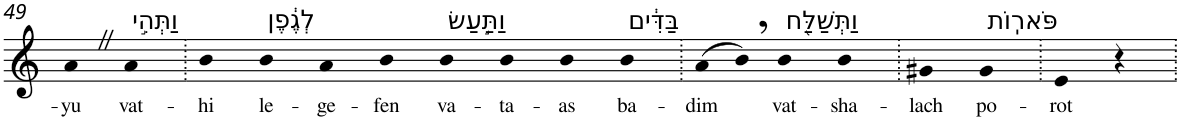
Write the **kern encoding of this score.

**kern	**text
*part1	*part1
*staff1	*staff1
*I"Piano	*
*I'Pno	*
!!LO:PB:g=z
*clefG2	*
*k[]	*
=49	=49
!	!LO:LY:b
4aZ	-yu
!LO:TX:a:t=וַתְּהִ֣י	!
!	!LO:LY:b
4a	vat-
=50.	=50.
!	!LO:LY:b
4b	-hi
!LO:TX:a:t=לְגֶ֔פֶן	!
!	!LO:LY:b
4b	le-
!	!LO:LY:b
4a	-ge-
!	!LO:LY:b
4b	-fen
!LO:TX:a:t=וַתַּ֣עַשׂ	!
!	!LO:LY:b
4b	va-
!	!LO:LY:b
4b	-ta-
!	!LO:LY:b
4b	-as
!LO:TX:a:t=בַּדִּ֔ים	!
!	!LO:LY:b
4b	ba-
=51.	=51.
!	!LO:LY:b
(>8a	-dim
8b,)	.
!LO:TX:a:t=וַתְּשַׁלַּ֖ח	!
!	!LO:LY:b
4b	vat-
!	!LO:LY:b
4b	-sha-
=52.	=52.
!	!LO:LY:b
4g#X	-lach
!LO:TX:a:t=פֹּארֽוֹת	!
!	!LO:LY:b
4g#	po-
=53.	=53.
!	!LO:LY:b
4e	-rot
4r	.
=.	=.
*-	*-
